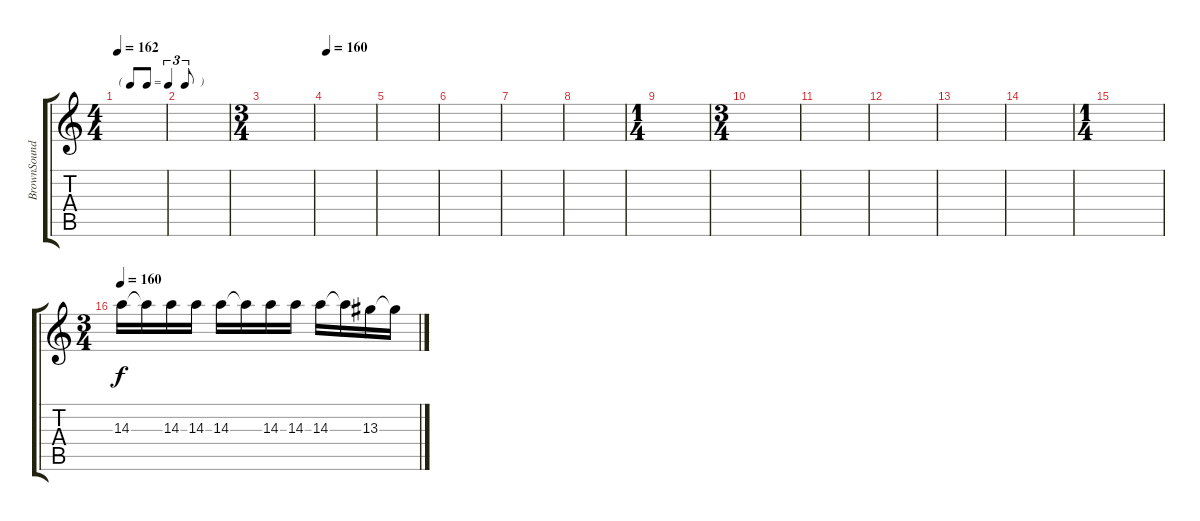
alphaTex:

\track ("BrownSound         gtr 4" "BrownSound") {instrument distortionguitar}
\staff {score tabs}
\tuning (E4 B3 G3 D3 A2 E2) {hide}
\ts (4 4)
\tf triplet8th
\tempo 162
\tempo 120
\tempo 162
\clef g2
\ks c
|
|
\ts (3 4)
|
\tempo 160
|
|
|
|
|
\ts (1 4)
|
\ts (3 4)
|
|
|
|
|
\ts (1 4)
|
\ts (3 4)
\tempo 160
14.3.16 14.3{t}.16 14.3.16 14.3.16 14.3.16 14.3{t}.16 14.3.16 14.3.16 14.3.16 14.3{t}.16 13.3.16 13.3{t}.16
